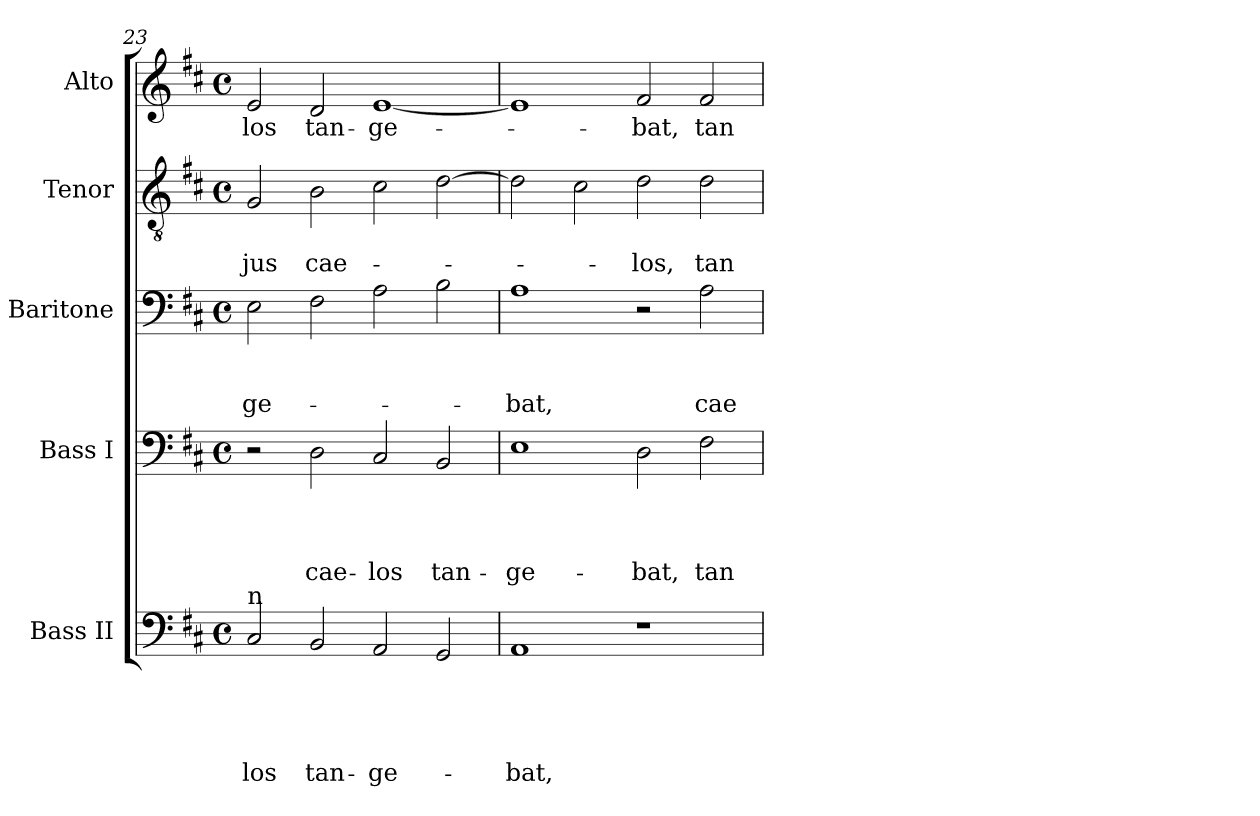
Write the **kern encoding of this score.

**kern	**text	**text	**text	**text	**text	**kern	**text	**text	**text	**text	**kern	**text	**text	**text	**kern	**text	**text	**kern	**text
*part5	*part5	*part5	*part5	*part5	*part5	*part4	*part4	*part4	*part4	*part4	*part3	*part3	*part3	*part3	*part2	*part2	*part2	*part1	*part1
*staff5	*staff5	*staff5	*staff5	*staff5	*staff5	*staff4	*staff4	*staff4	*staff4	*staff4	*staff3	*staff3	*staff3	*staff3	*staff2	*staff2	*staff2	*staff1	*staff1
*I"Bass II	*	*	*	*	*	*I"Bass I	*	*	*	*	*I"Baritone	*	*	*	*I"Tenor	*	*	*I"Alto	*
*clefF4	*	*	*	*	*	*clefF4	*	*	*	*	*clefF4	*	*	*	*clefGv2	*	*	*clefG2	*
*k[f#c#]	*	*	*	*	*	*k[f#c#]	*	*	*	*	*k[f#c#]	*	*	*	*k[f#c#]	*	*	*k[f#c#]	*
*D:	*	*	*	*	*	*D:	*	*	*	*	*D:	*	*	*	*D:	*	*	*D:	*
*M4/4	*	*	*	*	*	*M4/4	*	*	*	*	*M4/4	*	*	*	*M4/4	*	*	*M4/4	*
*met(c)	*	*	*	*	*	*met(c)	*	*	*	*	*met(c)	*	*	*	*met(c)	*	*	*met(c)	*
=23	=23	=23	=23	=23	=23	=23	=23	=23	=23	=23	=23	=23	=23	=23	=23	=23	=23	=23	=23
!LO:TX:a:t=n	!	!	!	!	!	!	!	!	!	!	!	!	!	!	!	!	!	!	!
!	!	!	!	!	!LO:LY:b	!	!	!	!	!	!	!	!	!LO:LY:b	!	!	!LO:LY:b	!	!LO:LY:b
2C#/	.	.	.	.	-los	2r	.	.	.	.	2E\	.	.	-ge-	2G/	.	-jus	2e/	-los
!	!	!	!	!	!LO:LY:b	!	!	!	!	!LO:LY:b	!	!	!	!	!	!	!LO:LY:b	!	!LO:LY:b
2BB/	.	.	.	.	tan-	2D\	.	.	.	cae-	2F#\	.	.	.	2B\	.	cae-	2d/	tan-
!	!	!	!	!	!LO:LY:b	!	!	!	!	!LO:LY:b	!	!	!	!	!	!	!	!	!LO:LY:b
2AA/	.	.	.	.	-ge-	2C#/	.	.	.	-los	2A\	.	.	.	2c#\	.	.	[<1e	-ge-
!	!	!	!	!	!	!	!	!	!	!LO:LY:b	!	!	!	!	!	!	!	!	!
2GG/	.	.	.	.	.	2BB/	.	.	.	tan-	2B\	.	.	.	[>2d\	.	.	.	.
=24	=24	=24	=24	=24	=24	=24	=24	=24	=24	=24	=24	=24	=24	=24	=24	=24	=24	=24	=24
!	!	!	!	!	!LO:LY:b	!	!	!	!	!LO:LY:b	!	!	!	!LO:LY:b	!	!	!	!	!
1AA	.	.	.	.	-bat,	1E	.	.	.	-ge-	1A	.	.	-bat,	2d\]	.	.	1e]	.
.	.	.	.	.	.	.	.	.	.	.	.	.	.	.	2c#\	.	.	.	.
!	!	!	!	!	!	!	!	!	!	!LO:LY:b	!	!	!	!	!	!	!LO:LY:b	!	!LO:LY:b
1r	.	.	.	.	.	2D\	.	.	.	-bat,	2r	.	.	.	2d\	.	-los,	2f#/	-bat,
!	!	!	!	!	!	!	!	!	!	!LO:LY:b	!	!	!	!LO:LY:b	!	!	!LO:LY:b	!	!LO:LY:b
.	.	.	.	.	.	2F#\	.	.	.	tan-	2A\	.	.	cae-	2d\	.	tan-	2f#/	tan-
=	=	=	=	=	=	=	=	=	=	=	=	=	=	=	=	=	=	=	=
*-	*-	*-	*-	*-	*-	*-	*-	*-	*-	*-	*-	*-	*-	*-	*-	*-	*-	*-	*-
